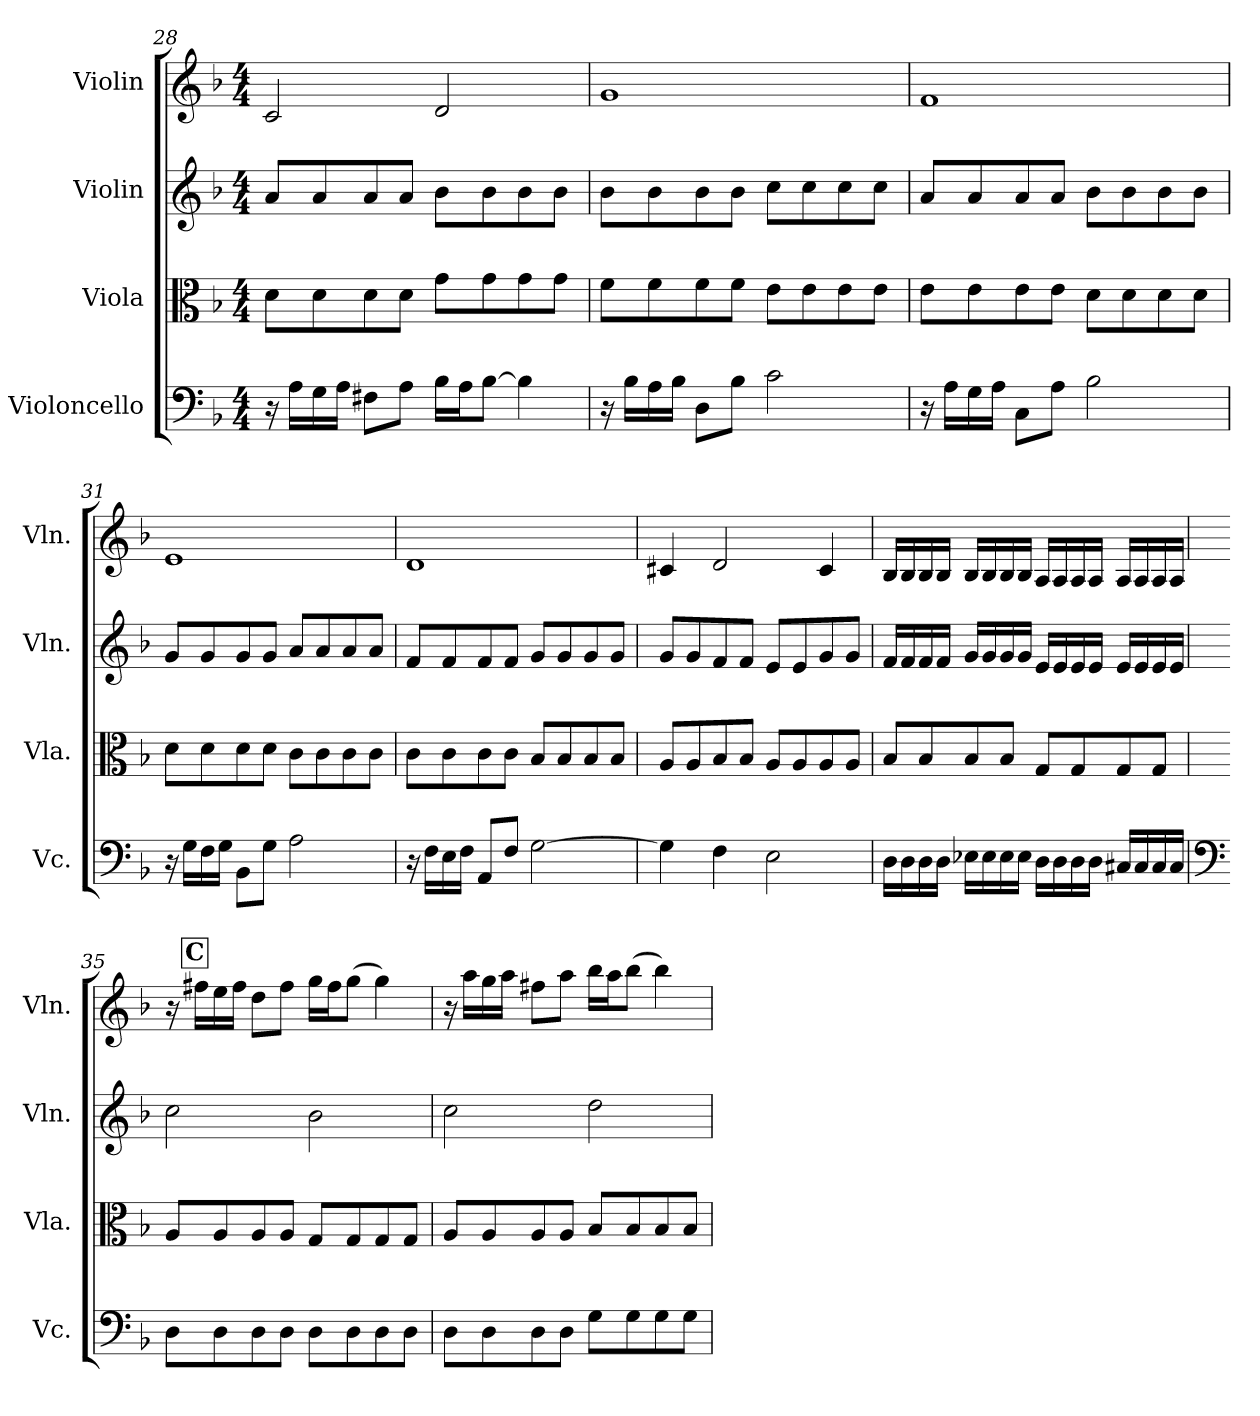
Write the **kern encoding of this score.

**kern	**kern	**kern	**kern
*part4	*part3	*part2	*part1
*staff4	*staff3	*staff2	*staff1
*I"Violoncello	*I"Viola	*I"Violin	*I"Violin
*I'Vc.	*I'Vla.	*I'Vln.	*I'Vln.
!!LO:PB:g=z
*clefF4	*clefC3	*clefG2	*clefG2
*k[b-]	*k[b-]	*k[b-]	*k[b-]
*M4/4	*M4/4	*M4/4	*M4/4
=28	=28	=28	=28
16r	8d\L	8a/L	2c/
16A\LL	.	.	.
16G\	8d\	8a/	.
16A\JJ	.	.	.
8F#X\L	8d\	8a/	.
8A\J	8d\J	8a/J	.
16B-\LL	8g\L	8b-\L	2d/
16A\J	.	.	.
[8B-\J	8g\	8b-\	.
4B-\]	8g\	8b-\	.
.	8g\J	8b-\J	.
=29	=29	=29	=29
16r	8f\L	8b-\L	1g
16B-\LL	.	.	.
16A\	8f\	8b-\	.
16B-\JJ	.	.	.
8D\L	8f\	8b-\	.
8B-\J	8f\J	8b-\J	.
2c\	8e\L	8cc\L	.
.	8e\	8cc\	.
.	8e\	8cc\	.
.	8e\J	8cc\J	.
=30	=30	=30	=30
16r	8e\L	8a/L	1f
16A\LL	.	.	.
16G\	8e\	8a/	.
16A\JJ	.	.	.
8C\L	8e\	8a/	.
8A\J	8e\J	8a/J	.
2B-\	8d\L	8b-\L	.
.	8d\	8b-\	.
.	8d\	8b-\	.
.	8d\J	8b-\J	.
=31	=31	=31	=31
16r	8d\L	8g/L	1e
16G\LL	.	.	.
16F\	8d\	8g/	.
16G\JJ	.	.	.
8BB-\L	8d\	8g/	.
8G\J	8d\J	8g/J	.
2A\	8c\L	8a/L	.
.	8c\	8a/	.
.	8c\	8a/	.
.	8c\J	8a/J	.
!!LO:LB:g=z
=32	=32	=32	=32
16r	8c\L	8f/L	1d
16F\LL	.	.	.
16E\	8c\	8f/	.
16F\JJ	.	.	.
8AA/L	8c\	8f/	.
8F/J	8c\J	8f/J	.
[2G\	8B-/L	8g/L	.
.	8B-/	8g/	.
.	8B-/	8g/	.
.	8B-/J	8g/J	.
=33	=33	=33	=33
4G\]	8A/L	8g/L	4c#X/
.	8A/	8g/	.
4F\	8B-/	8f/	2d/
.	8B-/J	8f/J	.
2E\	8A/L	8e/L	.
.	8A/	8e/	.
.	8A/	8g/	4c#/
.	8A/J	8g/J	.
=34	=34	=34	=34
16D\LL	8B-/L	16f/LL	16B-/LL
16D\	.	16f/	16B-/
16D\	8B-/	16f/	16B-/
16D\JJ	.	16f/JJ	16B-/JJ
16E-X\LL	8B-/	16g/LL	16B-/LL
16E-\	.	16g/	16B-/
16E-\	8B-/J	16g/	16B-/
16E-\JJ	.	16g/JJ	16B-/JJ
16D\LL	8G/L	16e/LL	16A/LL
16D\	.	16e/	16A/
16D\	8G/	16e/	16A/
16D\JJ	.	16e/JJ	16A/JJ
16C#X/LL	8G/	16e/LL	16A/LL
16C#/	.	16e/	16A/
16C#/	8G/J	16e/	16A/
16C#/JJ	.	16e/JJ	16A/JJ
!!LO:LB:g=z
!!LO:REH:place=s1:a:B:fs=14:t=C:qo=0.25
=35	=35	=35	=35
*clefF4	*	*	*
8D\L	8A/L	2cc\	16r
.	.	.	16ff#X\LL
8D\	8A/	.	16ee\
.	.	.	16ff#\JJ
8D\	8A/	.	8dd\L
8D\J	8A/J	.	8ff#\J
8D\L	8G/L	2b-\	16gg\LL
.	.	.	16ff#\J
8D\	8G/	.	(8gg\J
8D\	8G/	.	4gg\)
8D\J	8G/J	.	.
=36	=36	=36	=36
8D\L	8A/L	2cc\	16r
.	.	.	16aa\LL
8D\	8A/	.	16gg\
.	.	.	16aa\JJ
8D\	8A/	.	8ff#X\L
8D\J	8A/J	.	8aa\J
8G\L	8B-/L	2dd\	16bb-\LL
.	.	.	16aa\J
8G\	8B-/	.	(8bb-\J
8G\	8B-/	.	4bb-\)
8G\J	8B-/J	.	.
=	=	=	=
*-	*-	*-	*-
